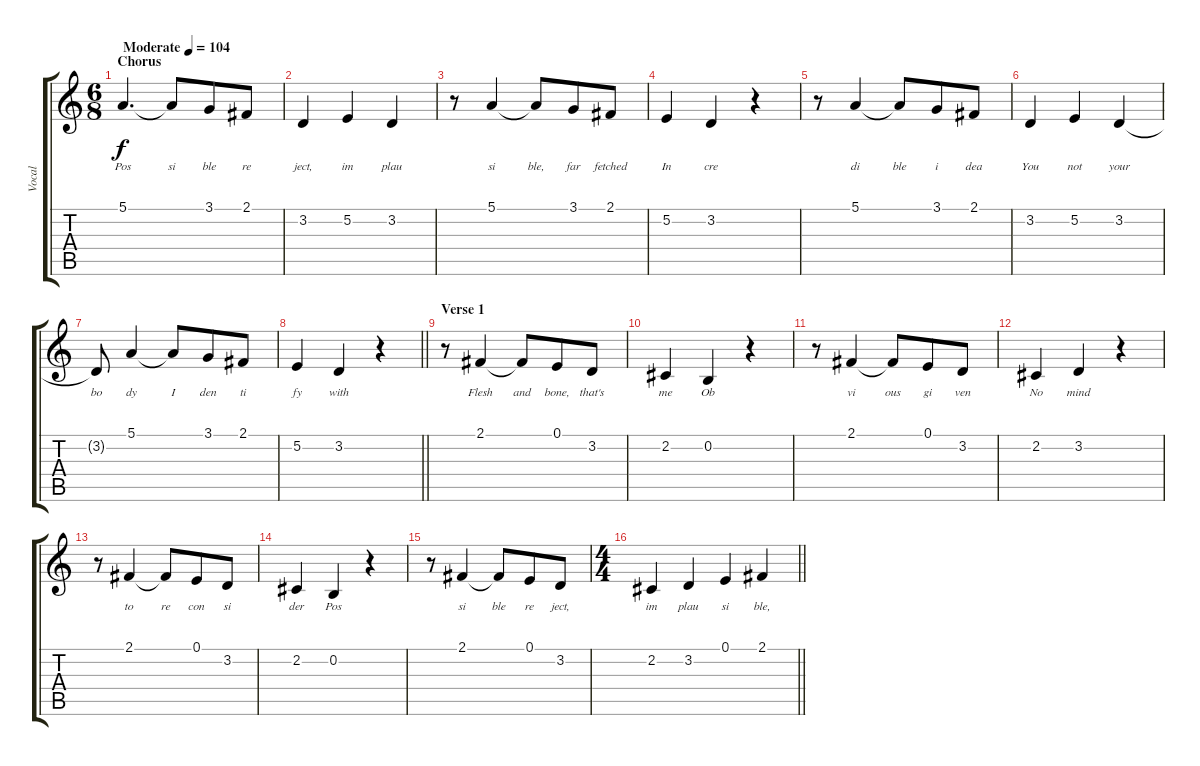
\track ("Vocal" "Vocal") {instrument acousticgrandpiano}
\staff {score tabs}
\tuning (E4 B3 G3 D3 A2 E2) {hide}
\ts (6 8)
\section ("" "Chorus")
\tempo (104 "Moderate")
\clef g2
\ks c
5.1.4{d lyrics (0 "Pos") lyrics (1 "") lyrics (2 "") lyrics (3 "") lyrics (4 "") dy f instrument acousticgrandpiano} 5.1{t}.8{lyrics (0 "si") lyrics (1 "") lyrics (2 "") lyrics (3 "") lyrics (4 "")} 3.1.8{lyrics (0 "ble") lyrics (1 "") lyrics (2 "") lyrics (3 "") lyrics (4 "")} 2.1.8{lyrics (0 "re") lyrics (1 "") lyrics (2 "") lyrics (3 "") lyrics (4 "")} |
3.2.4{lyrics (0 "ject,") lyrics (1 "") lyrics (2 "") lyrics (3 "") lyrics (4 "")} 5.2.4{lyrics (0 "im") lyrics (1 "") lyrics (2 "") lyrics (3 "") lyrics (4 "")} 3.2.4{lyrics (0 "plau") lyrics (1 "") lyrics (2 "") lyrics (3 "") lyrics (4 "")} |
r.8 5.1.4{lyrics (0 "si") lyrics (1 "") lyrics (2 "") lyrics (3 "") lyrics (4 "")} 5.1{t}.8{lyrics (0 "ble,") lyrics (1 "") lyrics (2 "") lyrics (3 "") lyrics (4 "")} 3.1.8{lyrics (0 "far") lyrics (1 "") lyrics (2 "") lyrics (3 "") lyrics (4 "")} 2.1.8{lyrics (0 "fetched") lyrics (1 "") lyrics (2 "") lyrics (3 "") lyrics (4 "")} |
5.2.4{lyrics (0 "In") lyrics (1 "") lyrics (2 "") lyrics (3 "") lyrics (4 "")} 3.2.4{lyrics (0 "cre") lyrics (1 "") lyrics (2 "") lyrics (3 "") lyrics (4 "")} r.4 |
r.8 5.1.4{lyrics (0 "di") lyrics (1 "") lyrics (2 "") lyrics (3 "") lyrics (4 "")} 5.1{t}.8{lyrics (0 "ble") lyrics (1 "") lyrics (2 "") lyrics (3 "") lyrics (4 "")} 3.1.8{lyrics (0 "i") lyrics (1 "") lyrics (2 "") lyrics (3 "") lyrics (4 "")} 2.1.8{lyrics (0 "dea") lyrics (1 "") lyrics (2 "") lyrics (3 "") lyrics (4 "")} |
3.2.4{lyrics (0 "You") lyrics (1 "") lyrics (2 "") lyrics (3 "") lyrics (4 "")} 5.2.4{lyrics (0 "not") lyrics (1 "") lyrics (2 "") lyrics (3 "") lyrics (4 "")} 3.2.4{lyrics (0 "your") lyrics (1 "") lyrics (2 "") lyrics (3 "") lyrics (4 "")} |
3.2{t}.8{lyrics (0 "bo") lyrics (1 "") lyrics (2 "") lyrics (3 "") lyrics (4 "")} 5.1.4{lyrics (0 "dy") lyrics (1 "") lyrics (2 "") lyrics (3 "") lyrics (4 "")} 5.1{t}.8{lyrics (0 "I") lyrics (1 "") lyrics (2 "") lyrics (3 "") lyrics (4 "")} 3.1.8{lyrics (0 "den") lyrics (1 "") lyrics (2 "") lyrics (3 "") lyrics (4 "")} 2.1.8{lyrics (0 "ti") lyrics (1 "") lyrics (2 "") lyrics (3 "") lyrics (4 "")} |
\barLineRight lightlight
5.2.4{lyrics (0 "fy") lyrics (1 "") lyrics (2 "") lyrics (3 "") lyrics (4 "")} 3.2.4{lyrics (0 "with") lyrics (1 "") lyrics (2 "") lyrics (3 "") lyrics (4 "")} r.4 |
\section ("" "Verse 1")
r.8 2.1.4{lyrics (0 "Flesh") lyrics (1 "") lyrics (2 "") lyrics (3 "") lyrics (4 "")} 2.1{t}.8{lyrics (0 "and") lyrics (1 "") lyrics (2 "") lyrics (3 "") lyrics (4 "")} 0.1.8{lyrics (0 "bone,") lyrics (1 "") lyrics (2 "") lyrics (3 "") lyrics (4 "")} 3.2.8{lyrics (0 "that's") lyrics (1 "") lyrics (2 "") lyrics (3 "") lyrics (4 "")} |
2.2.4{lyrics (0 "me") lyrics (1 "") lyrics (2 "") lyrics (3 "") lyrics (4 "")} 0.2.4{lyrics (0 "Ob") lyrics (1 "") lyrics (2 "") lyrics (3 "") lyrics (4 "")} r.4 |
r.8 2.1.4{lyrics (0 "vi") lyrics (1 "") lyrics (2 "") lyrics (3 "") lyrics (4 "")} 2.1{t}.8{lyrics (0 "ous") lyrics (1 "") lyrics (2 "") lyrics (3 "") lyrics (4 "")} 0.1.8{lyrics (0 "gi") lyrics (1 "") lyrics (2 "") lyrics (3 "") lyrics (4 "")} 3.2.8{lyrics (0 "ven") lyrics (1 "") lyrics (2 "") lyrics (3 "") lyrics (4 "")} |
2.2.4{lyrics (0 "No") lyrics (1 "") lyrics (2 "") lyrics (3 "") lyrics (4 "")} 3.2.4{lyrics (0 "mind") lyrics (1 "") lyrics (2 "") lyrics (3 "") lyrics (4 "")} r.4 |
r.8 2.1.4{lyrics (0 "to") lyrics (1 "") lyrics (2 "") lyrics (3 "") lyrics (4 "")} 2.1{t}.8{lyrics (0 "re") lyrics (1 "") lyrics (2 "") lyrics (3 "") lyrics (4 "")} 0.1.8{lyrics (0 "con") lyrics (1 "") lyrics (2 "") lyrics (3 "") lyrics (4 "")} 3.2.8{lyrics (0 "si") lyrics (1 "") lyrics (2 "") lyrics (3 "") lyrics (4 "")} |
2.2.4{lyrics (0 "der") lyrics (1 "") lyrics (2 "") lyrics (3 "") lyrics (4 "")} 0.2.4{lyrics (0 "Pos") lyrics (1 "") lyrics (2 "") lyrics (3 "") lyrics (4 "")} r.4 |
r.8 2.1.4{lyrics (0 "si") lyrics (1 "") lyrics (2 "") lyrics (3 "") lyrics (4 "")} 2.1{t}.8{lyrics (0 "ble") lyrics (1 "") lyrics (2 "") lyrics (3 "") lyrics (4 "")} 0.1.8{lyrics (0 "re") lyrics (1 "") lyrics (2 "") lyrics (3 "") lyrics (4 "")} 3.2.8{lyrics (0 "ject,") lyrics (1 "") lyrics (2 "") lyrics (3 "") lyrics (4 "")} |
\ts (4 4)
\barLineRight lightlight
2.2.4{lyrics (0 "im") lyrics (1 "") lyrics (2 "") lyrics (3 "") lyrics (4 "")} 3.2.4{lyrics (0 "plau") lyrics (1 "") lyrics (2 "") lyrics (3 "") lyrics (4 "")} 0.1.4{lyrics (0 "si") lyrics (1 "") lyrics (2 "") lyrics (3 "") lyrics (4 "")} 2.1.4{lyrics (0 "ble,") lyrics (1 "") lyrics (2 "") lyrics (3 "") lyrics (4 "")}
